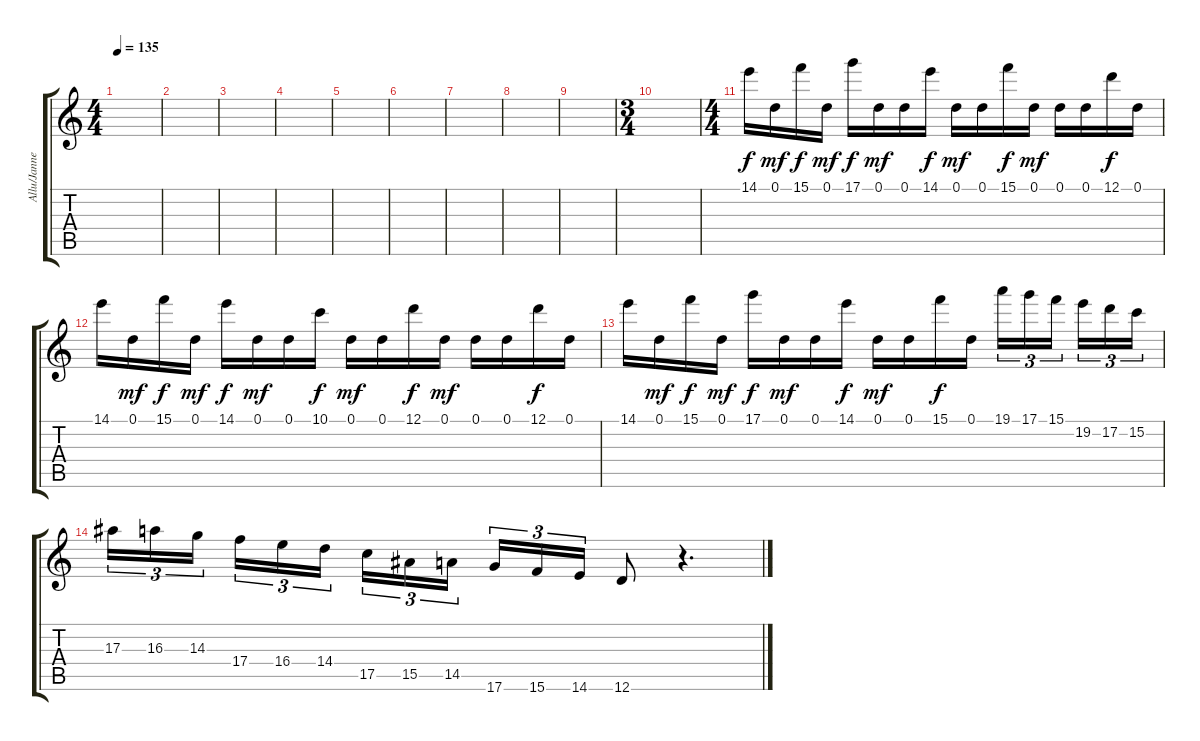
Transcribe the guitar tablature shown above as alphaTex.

\track ("Allu/Janne" "Allu/Janne") {instrument distortionguitar}
\staff {score tabs}
\tuning (D4 A3 F3 C3 G2 D2) {hide}
\ts (4 4)
\tempo 135
\clef g2
\ks c
|
|
|
|
|
|
|
|
|
\ts (3 4)
|
\ts (4 4)
14.1.16 0.1.16{dy mf} 15.1.16{dy f} 0.1.16{dy mf} 17.1.16{dy f} 0.1.16{dy mf} 0.1.16 14.1.16{dy f} 0.1.16{dy mf} 0.1.16 15.1.16{dy f} 0.1.16{dy mf} 0.1.16 0.1.16 12.1.16{dy f} 0.1.16 |
14.1.16 0.1.16{dy mf} 15.1.16{dy f} 0.1.16{dy mf} 14.1.16{dy f} 0.1.16{dy mf} 0.1.16 10.1.16{dy f} 0.1.16{dy mf} 0.1.16 12.1.16{dy f} 0.1.16{dy mf} 0.1.16 0.1.16 12.1.16{dy f} 0.1.16 |
14.1.16 0.1.16{dy mf} 15.1.16{dy f} 0.1.16{dy mf} 17.1.16{dy f} 0.1.16{dy mf} 0.1.16 14.1.16{dy f} 0.1.16{dy mf} 0.1.16 15.1.16{dy f} 0.1.16 19.1.16{tu (3 2)} 17.1.16{tu (3 2)} 15.1.16{tu (3 2)} 19.2.16{tu (3 2)} 17.2.16{tu (3 2)} 15.2.16{tu (3 2)} |
17.3.16{tu (3 2)} 16.3.16{tu (3 2)} 14.3.16{tu (3 2)} 17.4.16{tu (3 2)} 16.4.16{tu (3 2)} 14.4.16{tu (3 2)} 17.5.16{tu (3 2)} 15.5.16{tu (3 2)} 14.5.16{tu (3 2)} 17.6.16{tu (3 2)} 15.6.16{tu (3 2)} 14.6.16{tu (3 2)} 12.6.8 r.4{d}
